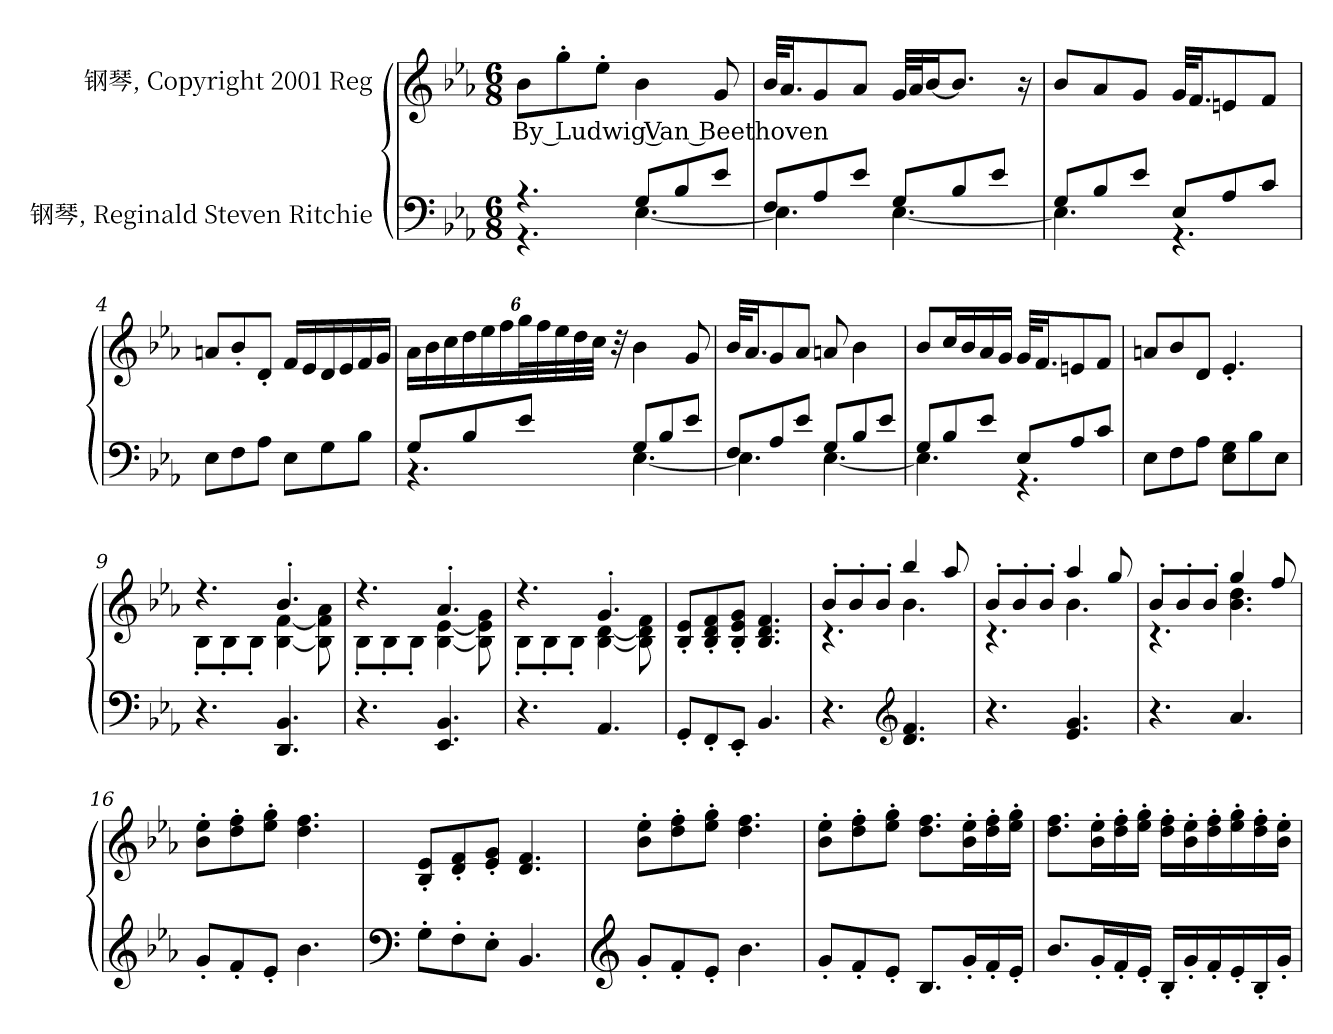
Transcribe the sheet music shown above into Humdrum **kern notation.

**kern	**kern	**text
*part2	*part1	*part1
*staff2	*staff1	*staff1
*I"钢琴, Reginald Steven Ritchie	*I"钢琴, Copyright 2001 Reg	*
*clefF4	*clefG2	*
*k[b-e-a-]	*k[b-e-a-]	*
*M6/8	*M6/8	*
*MM105	*MM105	*
=1	=1	=1
*^	*	*
4.r	4.r	8b-\L	By Ludwig Van Beethoven
.	.	8gg'\	.
.	.	8ee-'\J	.
8G/L	[4.E-\	4b-\	.
8B-/	.	.	.
8e-/J	.	8g/	.
=2	=2	=2	=2
8F/L	4.E-\]	32b-/KLL	.
.	.	16.a-/J	.
8A-/	.	8g/	.
8e-/J	.	8a-/J	.
8G/L	[4.E-\	32g/LLL	.
.	.	32a-/J	.
.	.	[16b-/J	.
8B-/	.	8.b-/J]	.
8e-/J	.	.	.
.	.	16r	.
!!LO:LB:g=z
=3	=3	=3	=3
8G/L	4.E-\]	8b-/L	.
8B-/	.	8a-/	.
8e-/J	.	8g/J	.
8E-/L	4.r	32g/KLL	.
.	.	16.f/J	.
8A-/	.	8en/	.
8c/J	.	8f/J	.
*v	*v	*	*
=4	=4	=4
8E-\L	8an/L	.
8F\	8b-'/	.
8A-\J	8d'/J	.
8E-\L	16f/LL	.
.	16e-/	.
8G\	16d/	.
.	16e-/	.
8B-\J	16f/	.
.	16g/JJ	.
=5	=5	=5
*^	*	*
*	*	*Xbrackettup	*
8G/L	4.r	24a-\LL	.
.	.	24b-\	.
.	.	24cc\	.
8B-/	.	24dd\	.
.	.	24ee-\	.
.	.	24ff\	.
8e-/J	.	48gg\L	.
.	.	48ff\	.
.	.	48ee-\	.
*	*	*brackettup	*
.	.	48dd\	.
.	.	48cc\JJJ	.
.	.	48r	.
8G/L	[4.E-\	4b-\	.
8B-/	.	.	.
8e-/J	.	8g/	.
!!LO:LB:g=z
=6	=6	=6	=6
8F/L	4.E-\]	32b-/KLL	.
.	.	16.a-/J	.
8A-/	.	8g/	.
8e-/J	.	8a-/J	.
8G/L	[4.E-\	8an/	.
8B-/	.	4b-\	.
8e-/J	.	.	.
=7	=7	=7	=7
8G/L	4.E-\]	8b-/L	.
8B-/	.	16cc/L	.
.	.	16b-/	.
8e-/J	.	16a-/	.
.	.	16g/JJ	.
8E-/L	4.r	32g/KLL	.
.	.	16.f/J	.
8A-/	.	8en/	.
8c/J	.	8f/J	.
*v	*v	*	*
=8	=8	=8
8E-\L	8an/L	.
8F\	8b-/	.
8A-\J	8d/J	.
8E-\ 8G\L	4.e-'/	.
8B-\	.	.
8E-\J	.	.
=9	=9	=9
*	*^	*
4.r	4.r	8B-'\L	.
.	.	8B-'\	.
.	.	8B-'\J	.
4.DD/ 4.BB-/	4.b-'/	[4B-\ [4f\	.
.	.	8B-\] 8f\] 8a-\	.
!!LO:LB:g=z	!!
=10	=10	=10	=10
4.r	4.r	8B-'\L	.
.	.	8B-'\	.
.	.	8B-'\J	.
4.EE-/ 4.BB-/	4.a-'/	[4B-\ [4e-\	.
.	.	8B-\] 8e-\] 8g\	.
=11	=11	=11	=11
4.r	4.r	8B-'\L	.
.	.	8B-'\	.
.	.	8B-'\J	.
4.AA-/	4.g'/	[4B-\ [4d\	.
.	.	8B-\] 8d\] 8f\	.
*	*v	*v	*
=12	=12	=12
8GG'/L	8B-/' 8e-/'L	.
8FF'/	8B-/' 8d/' 8f/'	.
8EE-'/J	8B-/' 8e-/' 8g/'J	.
4.BB-/	4.B-/ 4.d/ 4.f/	.
=13	=13	=13
*	*^	*
4.r	8b-'/L	4.r	.
.	8b-'/	.	.
.	8b-'/J	.	.
*clefG2	*	*	*
4.d/ 4.f/	4bb-/	4.b-\	.
.	8aa-/	.	.
=14	=14	=14	=14
4.r	8b-'/L	4.r	.
.	8b-'/	.	.
.	8b-'/J	.	.
4.e-/ 4.g/	4aa-/	4.b-\	.
.	8gg/	.	.
!!LO:LB:g=z	!!
=15	=15	=15	=15
4.r	8b-'/L	4.r	.
.	8b-'/	.	.
.	8b-'/J	.	.
4.a-/	4gg/	4.b-\ 4.dd\	.
.	8ff/	.	.
*	*v	*v	*
=16	=16	=16
8g'/L	8b-\' 8ee-\'L	.
8f'/	8dd\' 8ff\'	.
8e-'/J	8ee-\' 8gg\'J	.
4.b-\	4.dd\ 4.ff\	.
=17	=17	=17
*clefF4	*	*
8G'\L	8B-/' 8e-/'L	.
8F'\	8d/' 8f/'	.
8E-'\J	8e-/' 8g/'J	.
4.BB-/	4.d/ 4.f/	.
=18	=18	=18
*clefG2	*	*
8g'/L	8b-\' 8ee-\'L	.
8f'/	8dd\' 8ff\'	.
8e-'/J	8ee-\' 8gg\'J	.
4.b-\	4.dd\ 4.ff\	.
=19	=19	=19
8g'/L	8b-\' 8ee-\'L	.
8f'/	8dd\' 8ff\'	.
8e-'/J	8ee-\' 8gg\'J	.
8.B-/L	8.dd\ 8.ff\L	.
16g'/L	16b-\' 16ee-\'L	.
16f'/	16dd\' 16ff\'	.
16e-'/JJ	16ee-\' 16gg\'JJ	.
!!LO:LB:g=z
=20	=20	=20
8.b-/L	8.dd\ 8.ff\L	.
16g'/L	16b-\' 16ee-\'L	.
16f'/	16dd\' 16ff\'	.
16e-'/JJ	16ee-\' 16gg\'JJ	.
16B-'/LL	16dd\' 16ff\'LL	.
16g'/	16b-\' 16ee-\'	.
16f'/	16dd\' 16ff\'	.
16e-'/	16ee-\' 16gg\'	.
16B-'/	16dd\' 16ff\'	.
16g'/JJ	16b-\' 16ee-\'JJ	.
=	=	=
*-	*-	*-
